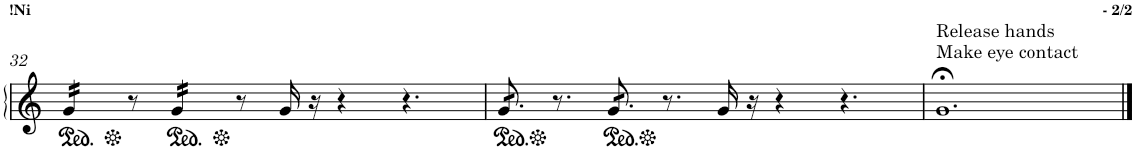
**kern
*part1
*staff1
*I"Piano
*I'Pno
!!LO:PB:g=z
*clefG2
*k[]
*M12/8
*ped
=32
*tremolo
16g/LL
16g/
16g/
16g/JJ
*Xped
8r
*ped
16g/LL
16g/
16g/
16g/JJ
*Xtremolo
*Xped
8r
16g/
16r
4r
4.r
=33
*ped
*tremolo
16g/LL
16g/
16g/JJ
*Xped
8.r
*ped
16g/LL
16g/
16g/JJ
*Xtremolo
*Xped
8.r
16g/
16r
4r
4.r
=34
!LO:TX:a:t=Release hands
!LO:TX:a:t=Make eye contact
1.g;<
==
*-
